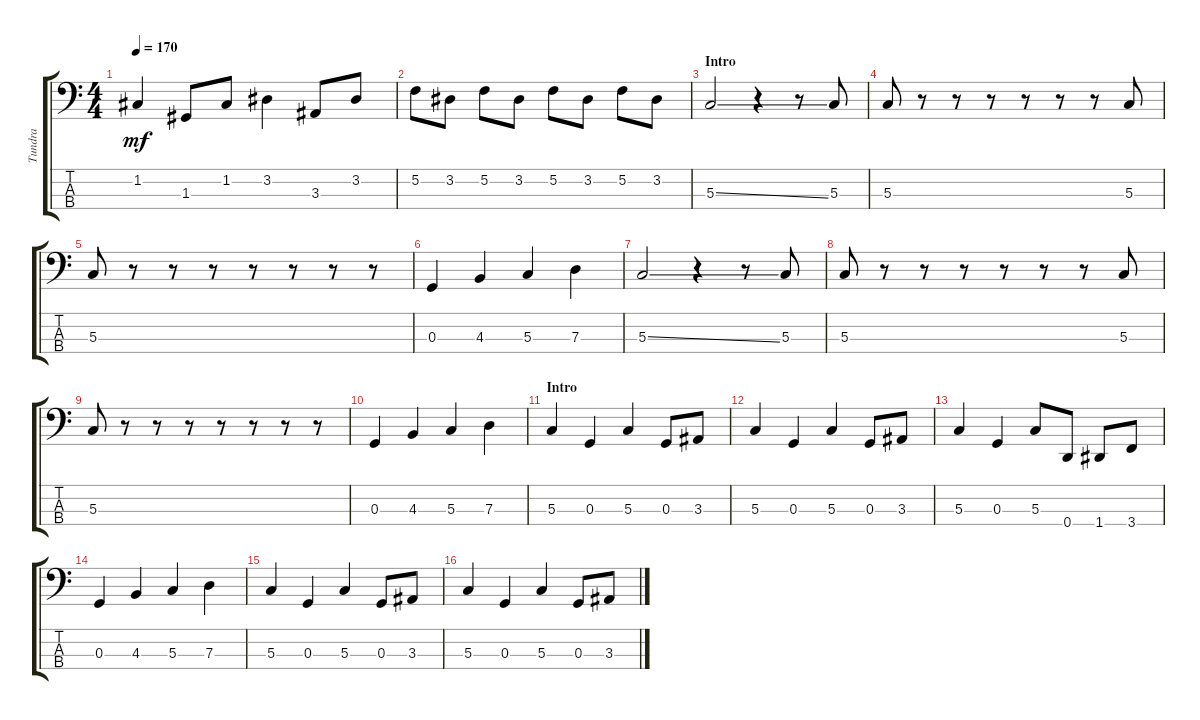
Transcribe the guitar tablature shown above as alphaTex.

\track ("Tundra" "Tundra") {instrument electricbasspick}
\staff {score tabs}
\tuning (F2 C2 G1 D1) {hide}
\ts (4 4)
\tempo 170
\clef f4
\ks c
1.2.4{dy mf} 1.3.8 1.2.8 3.2.4 3.3.8 3.2.8 |
5.2.8 3.2.8 5.2.8 3.2.8 5.2.8 3.2.8 5.2.8 3.2.8 |
\section ("" "Intro")
5.3{ss}.2 r.4 r.8 5.3.8 |
5.3.8 r.8 r.8 r.8 r.8 r.8 r.8 5.3.8 |
5.3.8 r.8 r.8 r.8 r.8 r.8 r.8 r.8 |
0.3.4 4.3.4 5.3.4 7.3.4 |
5.3{ss}.2 r.4 r.8 5.3.8 |
5.3.8 r.8 r.8 r.8 r.8 r.8 r.8 5.3.8 |
5.3.8 r.8 r.8 r.8 r.8 r.8 r.8 r.8 |
0.3.4 4.3.4 5.3.4 7.3.4 |
\section ("" "Intro")
5.3.4 0.3.4 5.3.4 0.3.8 3.3.8 |
5.3.4 0.3.4 5.3.4 0.3.8 3.3.8 |
5.3.4 0.3.4 5.3.8 0.4.8 1.4.8 3.4.8 |
0.3.4 4.3.4 5.3.4 7.3.4 |
5.3.4 0.3.4 5.3.4 0.3.8 3.3.8 |
5.3.4 0.3.4 5.3.4 0.3.8 3.3.8
